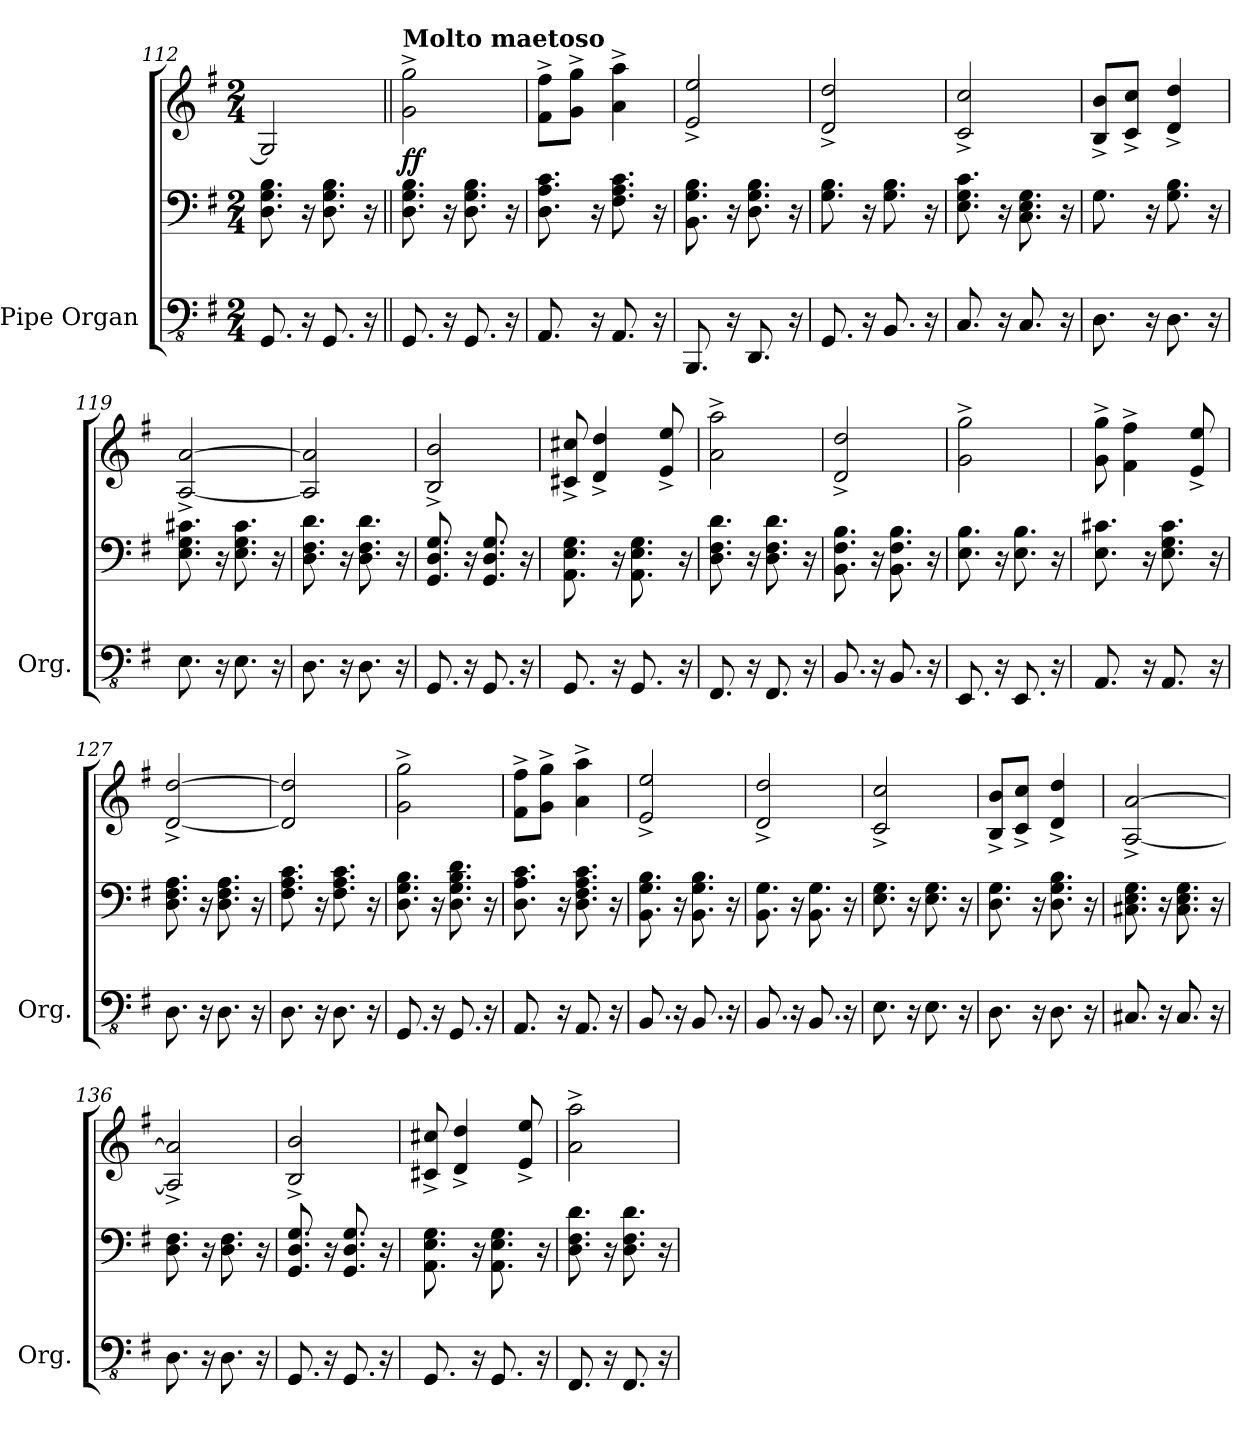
**kern	**kern	**kern	**dynam
*part1	*part1	*part1	*part1
*staff3	*staff2	*staff1	*staff1/2/3
*I"Pipe Organ	*	*	*
*I'Org.	*	*	*
*clefFv4	*clefF4	*clefG2	*
*k[f#]	*k[f#]	*k[f#]	*
*M2/4	*M2/4	*M2/4	*
=112	=112	=112	=112
8.GGG/	8.D\ 8.G\ 8.B\	2G/]	.
16r	16r	.	.
8.GGG/	8.D\ 8.G\ 8.B\	.	.
16r	16r	.	.
=113||	=113||	=113||	=113||
!	!	!LO:TX:a:B:t=Molto maetoso	!
!	!	!	!LO:DY:b
!	!	!	!LO:DY:n=1:b
8.GGG/	8.D\ 8.G\ 8.B\	2g\^ 2gg\^	f f
16r	16r	.	.
8.GGG/	8.D\ 8.G\ 8.B\	.	.
16r	16r	.	.
!!LO:LB:g=z
=114	=114	=114	=114
8.AAA/	8.D\ 8.A\ 8.c\	8f#\^ 8ff#\^L	.
.	.	8g\^ 8gg\^J	.
16r	16r	.	.
8.AAA/	8.F#\ 8.A\ 8.c\	4a\^ 4aa\^	.
16r	16r	.	.
=115	=115	=115	=115
8.BBBB/	8.BB\ 8.G\ 8.B\	2e/^ 2ee/^	.
16r	16r	.	.
8.DDD/	8.D\ 8.G\ 8.B\	.	.
16r	16r	.	.
=116	=116	=116	=116
8.GGG/	8.G\ 8.B\	2d/^ 2dd/^	.
16r	16r	.	.
8.BBB/	8.G\ 8.B\	.	.
16r	16r	.	.
=117	=117	=117	=117
8.CC/	8.E\ 8.G\ 8.c\	2c/^ 2cc/^	.
16r	16r	.	.
8.CC/	8.C\ 8.E\ 8.G\	.	.
16r	16r	.	.
=118	=118	=118	=118
8.DD\	8.G\	8B/^ 8b/^L	.
.	.	8c/^ 8cc/^J	.
16r	16r	.	.
8.DD\	8.G\ 8.B\	4d/^ 4dd/^	.
16r	16r	.	.
=119	=119	=119	=119
8.EE\	8.E\ 8.G\ 8.c#X\	[2A/^ [2a/^	.
16r	16r	.	.
8.EE\	8.E\ 8.G\ 8.c#\	.	.
16r	16r	.	.
=120	=120	=120	=120
8.DD\	8.D\ 8.F#\ 8.d\	2A/] 2a/]	.
16r	16r	.	.
8.DD\	8.D\ 8.F#\ 8.d\	.	.
16r	16r	.	.
!!LO:LB:g=z
=121	=121	=121	=121
8.GGG/	8.GG/ 8.D/ 8.G/	2B/^ 2b/^	.
16r	16r	.	.
8.GGG/	8.GG/ 8.D/ 8.G/	.	.
16r	16r	.	.
=122	=122	=122	=122
8.GGG/	8.AA\ 8.E\ 8.G\	8c#X/^ 8cc#X/^	.
.	.	4d/^ 4dd/^	.
16r	16r	.	.
8.GGG/	8.AA\ 8.E\ 8.G\	.	.
.	.	8e/^ 8ee/^	.
16r	16r	.	.
=123	=123	=123	=123
8.FFF#/	8.D\ 8.F#\ 8.d\	2a\^ 2aa\^	.
16r	16r	.	.
8.FFF#/	8.D\ 8.F#\ 8.d\	.	.
16r	16r	.	.
=124	=124	=124	=124
8.BBB/	8.BB\ 8.F#\ 8.B\	2d/^ 2dd/^	.
16r	16r	.	.
8.BBB/	8.BB\ 8.F#\ 8.B\	.	.
16r	16r	.	.
=125	=125	=125	=125
8.EEE/	8.E\ 8.B\	2g\^ 2gg\^	.
16r	16r	.	.
8.EEE/	8.E\ 8.B\	.	.
16r	16r	.	.
=126	=126	=126	=126
8.AAA/	8.E\ 8.c#X\	8g\^ 8gg\^	.
.	.	4f#\^ 4ff#\^	.
16r	16r	.	.
8.AAA/	8.E\ 8.G\ 8.c#\	.	.
.	.	8e/^ 8ee/^	.
16r	16r	.	.
=127	=127	=127	=127
8.DD\	8.D\ 8.F#\ 8.A\	[2d/^ [2dd/^	.
16r	16r	.	.
8.DD\	8.D\ 8.F#\ 8.A\	.	.
16r	16r	.	.
!!LO:LB:g=z
=128	=128	=128	=128
8.DD\	8.F#\ 8.A\ 8.c\	2d/] 2dd/]	.
16r	16r	.	.
8.DD\	8.F#\ 8.A\ 8.c\	.	.
16r	16r	.	.
=129	=129	=129	=129
8.GGG/	8.D\ 8.G\ 8.B\	2g\^ 2gg\^	.
16r	16r	.	.
8.GGG/	8.D\ 8.G\ 8.B\ 8.d\	.	.
16r	16r	.	.
=130	=130	=130	=130
8.AAA/	8.D\ 8.A\ 8.c\	8f#\^ 8ff#\^L	.
.	.	8g\^ 8gg\^J	.
16r	16r	.	.
8.AAA/	8.D\ 8.F#\ 8.A\ 8.c\	4a\^ 4aa\^	.
16r	16r	.	.
=131	=131	=131	=131
8.BBB/	8.BB\ 8.G\ 8.B\	2e/^ 2ee/^	.
16r	16r	.	.
8.BBB/	8.BB\ 8.G\ 8.B\	.	.
16r	16r	.	.
=132	=132	=132	=132
8.BBB/	8.BB\ 8.G\	2d/^ 2dd/^	.
16r	16r	.	.
8.BBB/	8.BB\ 8.G\	.	.
16r	16r	.	.
=133	=133	=133	=133
8.EE\	8.E\ 8.G\	2c/^ 2cc/^	.
16r	16r	.	.
8.EE\	8.E\ 8.G\	.	.
16r	16r	.	.
=134	=134	=134	=134
8.DD\	8.D\ 8.G\	8B/^ 8b/^L	.
.	.	8c/^ 8cc/^J	.
16r	16r	.	.
8.DD\	8.D\ 8.G\ 8.B\	4d/^ 4dd/^	.
16r	16r	.	.
!!LO:PB:g=z
=135	=135	=135	=135
8.CC#X/	8.C#X\ 8.E\ 8.G\	[2A/^ [2a/^	.
16r	16r	.	.
8.CC#/	8.C#\ 8.E\ 8.G\	.	.
16r	16r	.	.
=136	=136	=136	=136
8.DD\	8.D\ 8.F#\	2A/]^ 2a/]^	.
16r	16r	.	.
8.DD\	8.D\ 8.F#\	.	.
16r	16r	.	.
=137	=137	=137	=137
8.GGG/	8.GG/ 8.D/ 8.G/	2B/^ 2b/^	.
16r	16r	.	.
8.GGG/	8.GG/ 8.D/ 8.G/	.	.
16r	16r	.	.
=138	=138	=138	=138
8.GGG/	8.AA\ 8.E\ 8.G\	8c#X/^ 8cc#X/^	.
.	.	4d/^ 4dd/^	.
16r	16r	.	.
8.GGG/	8.AA\ 8.E\ 8.G\	.	.
.	.	8e/^ 8ee/^	.
16r	16r	.	.
=139	=139	=139	=139
8.FFF#/	8.D\ 8.F#\ 8.d\	2a\^ 2aa\^	.
16r	16r	.	.
8.FFF#/	8.D\ 8.F#\ 8.d\	.	.
16r	16r	.	.
=	=	=	=
*-	*-	*-	*-
